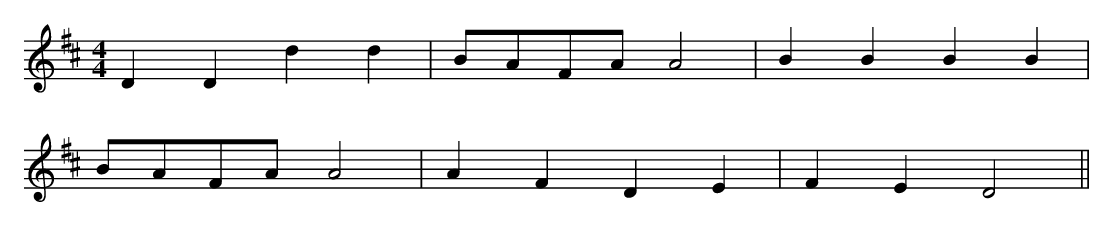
X:1
M:4/4
K:D
D2D2d2d2|BAFAA4|B2B2B2B2|
BAFAA4|A2F2D2E2|F2E2D4||
